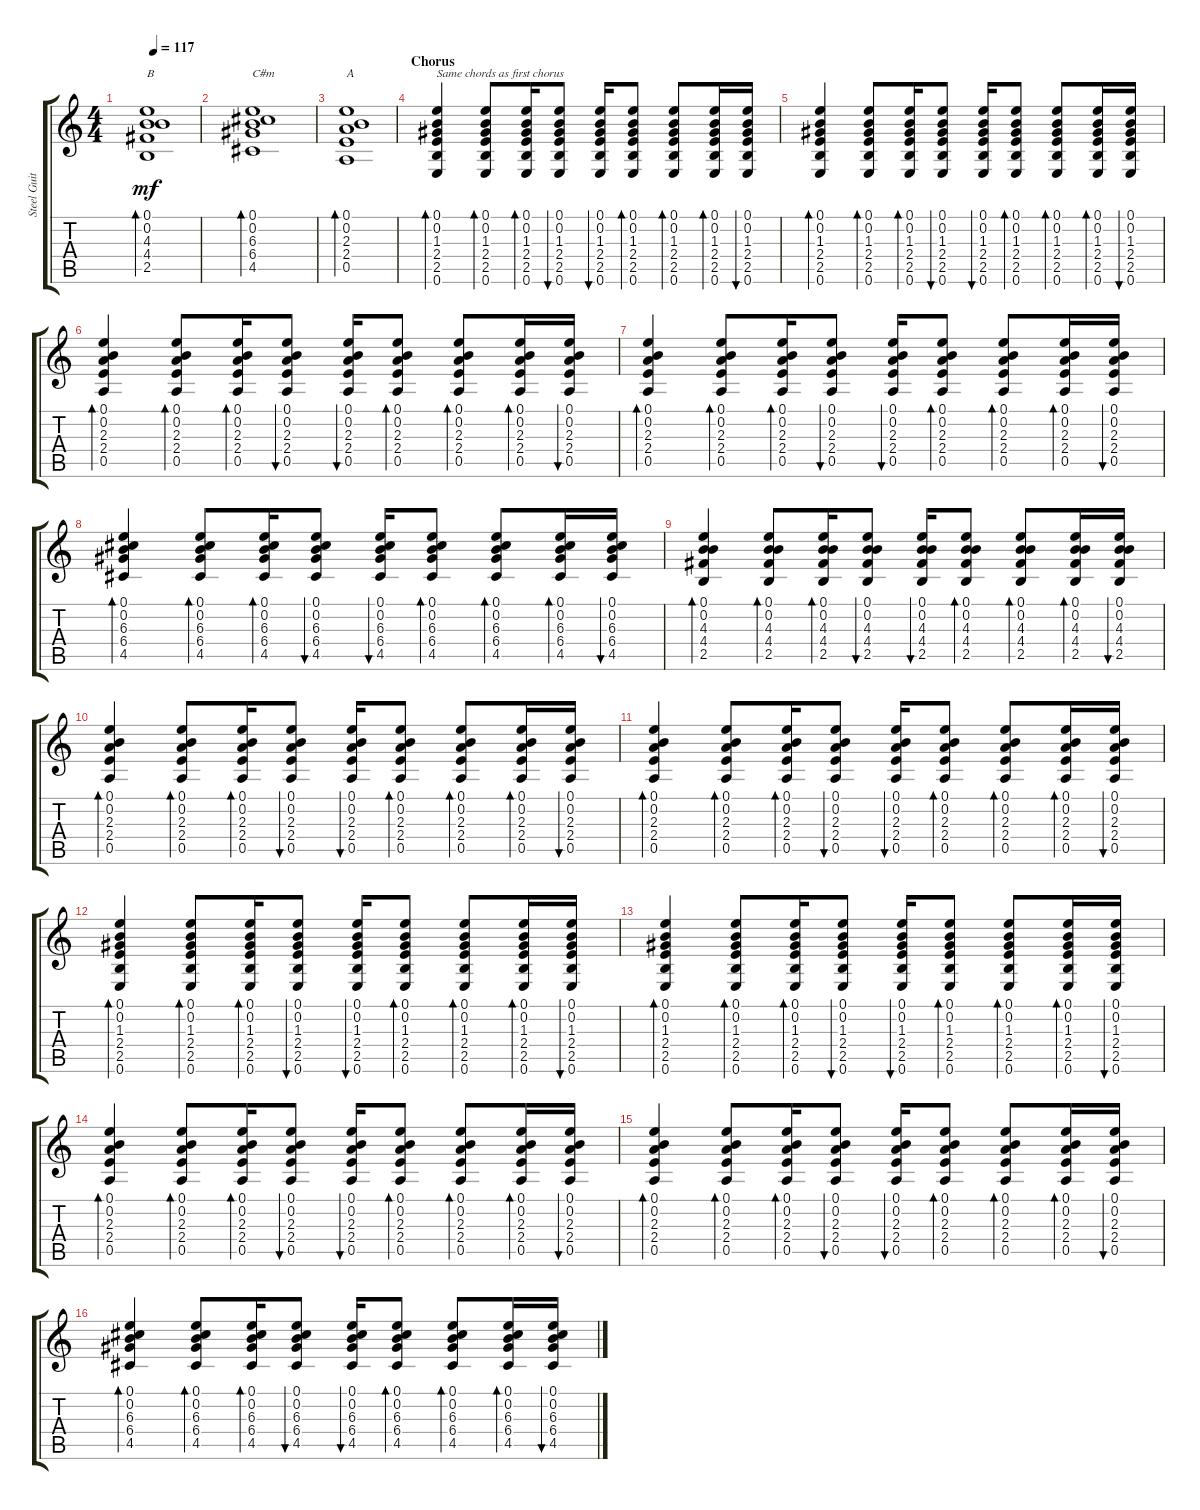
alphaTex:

\track ("Steel Guitar" "Steel Guit") {instrument acousticguitarsteel}
\staff {score tabs}
\tuning (E4 B3 G3 D3 A2 E2) {hide}
\ts (4 4)
\tempo 117
\clef g2
\ks c
(0.1 0.2 4.3 4.4 2.5).1{bd 30 txt "B" dy mf} |
(0.1 0.2 6.3 6.4 4.5).1{bd 30 txt "C#m"} |
(0.1 0.2 2.3 2.4 0.5).1{bd 30 txt "A"} |
\section ("" "Chorus")
(0.1 0.2 1.3 2.4 2.5 0.6).4{bd 30 txt "Same chords as first chorus"} (0.1 0.2 1.3 2.4 2.5 0.6).8{bd 30} (0.1 0.2 1.3 2.4 2.5 0.6).16{bd 30} (0.1 0.2 1.3 2.4 2.5 0.6).8{bu 30} (0.1 0.2 1.3 2.4 2.5 0.6).16{bu 30} (0.1 0.2 1.3 2.4 2.5 0.6).8{bd 30} (0.1 0.2 1.3 2.4 2.5 0.6).8{bd 30} (0.1 0.2 1.3 2.4 2.5 0.6).16{bd 30} (0.1 0.2 1.3 2.4 2.5 0.6).16{bu 30} |
(0.1 0.2 1.3 2.4 2.5 0.6).4{bd 30} (0.1 0.2 1.3 2.4 2.5 0.6).8{bd 30} (0.1 0.2 1.3 2.4 2.5 0.6).16{bd 30} (0.1 0.2 1.3 2.4 2.5 0.6).8{bu 30} (0.1 0.2 1.3 2.4 2.5 0.6).16{bu 30} (0.1 0.2 1.3 2.4 2.5 0.6).8{bd 30} (0.1 0.2 1.3 2.4 2.5 0.6).8{bd 30} (0.1 0.2 1.3 2.4 2.5 0.6).16{bd 30} (0.1 0.2 1.3 2.4 2.5 0.6).16{bu 30} |
(0.1 0.2 2.3 2.4 0.5).4{bd 30} (0.1 0.2 2.3 2.4 0.5).8{bd 30} (0.1 0.2 2.3 2.4 0.5).16{bd 30} (0.1 0.2 2.3 2.4 0.5).8{bu 30} (0.1 0.2 2.3 2.4 0.5).16{bu 30} (0.1 0.2 2.3 2.4 0.5).8{bd 30} (0.1 0.2 2.3 2.4 0.5).8{bd 30} (0.1 0.2 2.3 2.4 0.5).16{bd 30} (0.1 0.2 2.3 2.4 0.5).16{bu 30} |
(0.1 0.2 2.3 2.4 0.5).4{bd 30} (0.1 0.2 2.3 2.4 0.5).8{bd 30} (0.1 0.2 2.3 2.4 0.5).16{bd 30} (0.1 0.2 2.3 2.4 0.5).8{bu 30} (0.1 0.2 2.3 2.4 0.5).16{bu 30} (0.1 0.2 2.3 2.4 0.5).8{bd 30} (0.1 0.2 2.3 2.4 0.5).8{bd 30} (0.1 0.2 2.3 2.4 0.5).16{bd 30} (0.1 0.2 2.3 2.4 0.5).16{bu 30} |
(0.1 0.2 6.3 6.4 4.5).4{bd 30} (0.1 0.2 6.3 6.4 4.5).8{bd 30} (0.1 0.2 6.3 6.4 4.5).16{bd 30} (0.1 0.2 6.3 6.4 4.5).8{bu 30} (0.1 0.2 6.3 6.4 4.5).16{bu 30} (0.1 0.2 6.3 6.4 4.5).8{bd 30} (0.1 0.2 6.3 6.4 4.5).8{bd 30} (0.1 0.2 6.3 6.4 4.5).16{bd 30} (0.1 0.2 6.3 6.4 4.5).16{bu 30} |
(0.1 0.2 4.3 4.4 2.5).4{bd 30} (0.1 0.2 4.3 4.4 2.5).8{bd 30} (0.1 0.2 4.3 4.4 2.5).16{bd 30} (0.1 0.2 4.3 4.4 2.5).8{bu 30} (0.1 0.2 4.3 4.4 2.5).16{bu 30} (0.1 0.2 4.3 4.4 2.5).8{bd 30} (0.1 0.2 4.3 4.4 2.5).8{bd 30} (0.1 0.2 4.3 4.4 2.5).16{bd 30} (0.1 0.2 4.3 4.4 2.5).16{bu 30} |
(0.1 0.2 2.3 2.4 0.5).4{bd 30} (0.1 0.2 2.3 2.4 0.5).8{bd 30} (0.1 0.2 2.3 2.4 0.5).16{bd 30} (0.1 0.2 2.3 2.4 0.5).8{bu 30} (0.1 0.2 2.3 2.4 0.5).16{bu 30} (0.1 0.2 2.3 2.4 0.5).8{bd 30} (0.1 0.2 2.3 2.4 0.5).8{bd 30} (0.1 0.2 2.3 2.4 0.5).16{bd 30} (0.1 0.2 2.3 2.4 0.5).16{bu 30} |
(0.1 0.2 2.3 2.4 0.5).4{bd 30} (0.1 0.2 2.3 2.4 0.5).8{bd 30} (0.1 0.2 2.3 2.4 0.5).16{bd 30} (0.1 0.2 2.3 2.4 0.5).8{bu 30} (0.1 0.2 2.3 2.4 0.5).16{bu 30} (0.1 0.2 2.3 2.4 0.5).8{bd 30} (0.1 0.2 2.3 2.4 0.5).8{bd 30} (0.1 0.2 2.3 2.4 0.5).16{bd 30} (0.1 0.2 2.3 2.4 0.5).16{bu 30} |
(0.1 0.2 1.3 2.4 2.5 0.6).4{bd 30} (0.1 0.2 1.3 2.4 2.5 0.6).8{bd 30} (0.1 0.2 1.3 2.4 2.5 0.6).16{bd 30} (0.1 0.2 1.3 2.4 2.5 0.6).8{bu 30} (0.1 0.2 1.3 2.4 2.5 0.6).16{bu 30} (0.1 0.2 1.3 2.4 2.5 0.6).8{bd 30} (0.1 0.2 1.3 2.4 2.5 0.6).8{bd 30} (0.1 0.2 1.3 2.4 2.5 0.6).16{bd 30} (0.1 0.2 1.3 2.4 2.5 0.6).16{bu 30} |
(0.1 0.2 1.3 2.4 2.5 0.6).4{bd 30} (0.1 0.2 1.3 2.4 2.5 0.6).8{bd 30} (0.1 0.2 1.3 2.4 2.5 0.6).16{bd 30} (0.1 0.2 1.3 2.4 2.5 0.6).8{bu 30} (0.1 0.2 1.3 2.4 2.5 0.6).16{bu 30} (0.1 0.2 1.3 2.4 2.5 0.6).8{bd 30} (0.1 0.2 1.3 2.4 2.5 0.6).8{bd 30} (0.1 0.2 1.3 2.4 2.5 0.6).16{bd 30} (0.1 0.2 1.3 2.4 2.5 0.6).16{bu 30} |
(0.1 0.2 2.3 2.4 0.5).4{bd 30} (0.1 0.2 2.3 2.4 0.5).8{bd 30} (0.1 0.2 2.3 2.4 0.5).16{bd 30} (0.1 0.2 2.3 2.4 0.5).8{bu 30} (0.1 0.2 2.3 2.4 0.5).16{bu 30} (0.1 0.2 2.3 2.4 0.5).8{bd 30} (0.1 0.2 2.3 2.4 0.5).8{bd 30} (0.1 0.2 2.3 2.4 0.5).16{bd 30} (0.1 0.2 2.3 2.4 0.5).16{bu 30} |
(0.1 0.2 2.3 2.4 0.5).4{bd 30} (0.1 0.2 2.3 2.4 0.5).8{bd 30} (0.1 0.2 2.3 2.4 0.5).16{bd 30} (0.1 0.2 2.3 2.4 0.5).8{bu 30} (0.1 0.2 2.3 2.4 0.5).16{bu 30} (0.1 0.2 2.3 2.4 0.5).8{bd 30} (0.1 0.2 2.3 2.4 0.5).8{bd 30} (0.1 0.2 2.3 2.4 0.5).16{bd 30} (0.1 0.2 2.3 2.4 0.5).16{bu 30} |
(0.1 0.2 6.3 6.4 4.5).4{bd 30} (0.1 0.2 6.3 6.4 4.5).8{bd 30} (0.1 0.2 6.3 6.4 4.5).16{bd 30} (0.1 0.2 6.3 6.4 4.5).8{bu 30} (0.1 0.2 6.3 6.4 4.5).16{bu 30} (0.1 0.2 6.3 6.4 4.5).8{bd 30} (0.1 0.2 6.3 6.4 4.5).8{bd 30} (0.1 0.2 6.3 6.4 4.5).16{bd 30} (0.1 0.2 6.3 6.4 4.5).16{bu 30}
